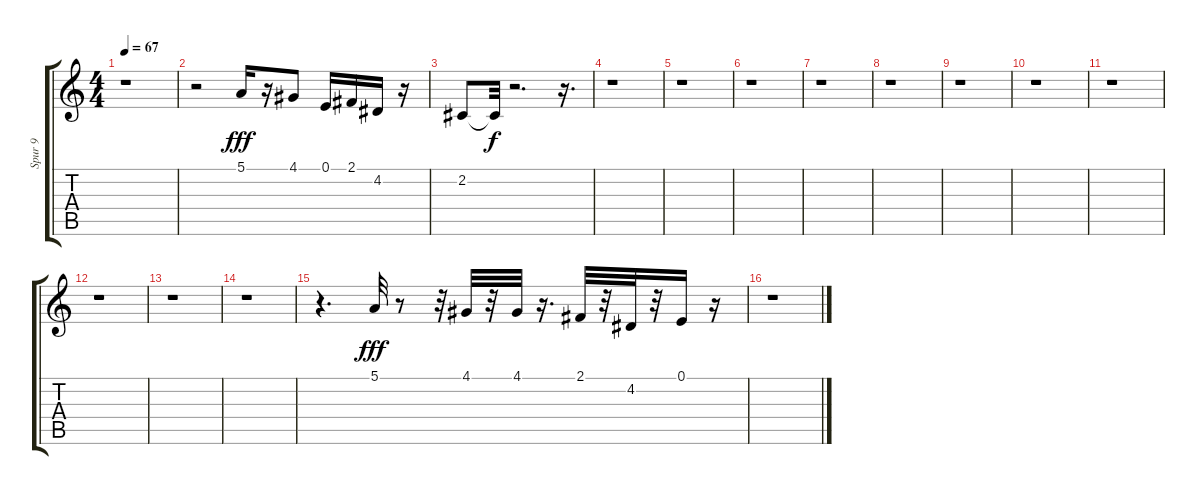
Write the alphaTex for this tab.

\track ("Spur 9" "Spur 9") {instrument synthdrum}
\staff {score tabs}
\tuning (E4 B3 G3 D3 A2 E2) {hide}
\ts (4 4)
\tempo 67
\clef g2
\ks c
r.1{dy fff} |
r.2 5.1.16 r.16 4.1.8 0.1.16 2.1.16 4.2.16 r.16 |
2.2.8 2.2{t}.32{dy f} r.2{d} r.16{d} |
r.1 |
r.1 |
r.1 |
r.1 |
r.1 |
r.1 |
r.1 |
r.1 |
r.1 |
r.1 |
r.1 |
r.4{d} 5.1.32{dy fff} r.8 r.32 4.1.32 r.32 4.1.32 r.16{d} 2.1.32 r.32 4.2.32 r.32 0.1.16 r.16 |
r.1
